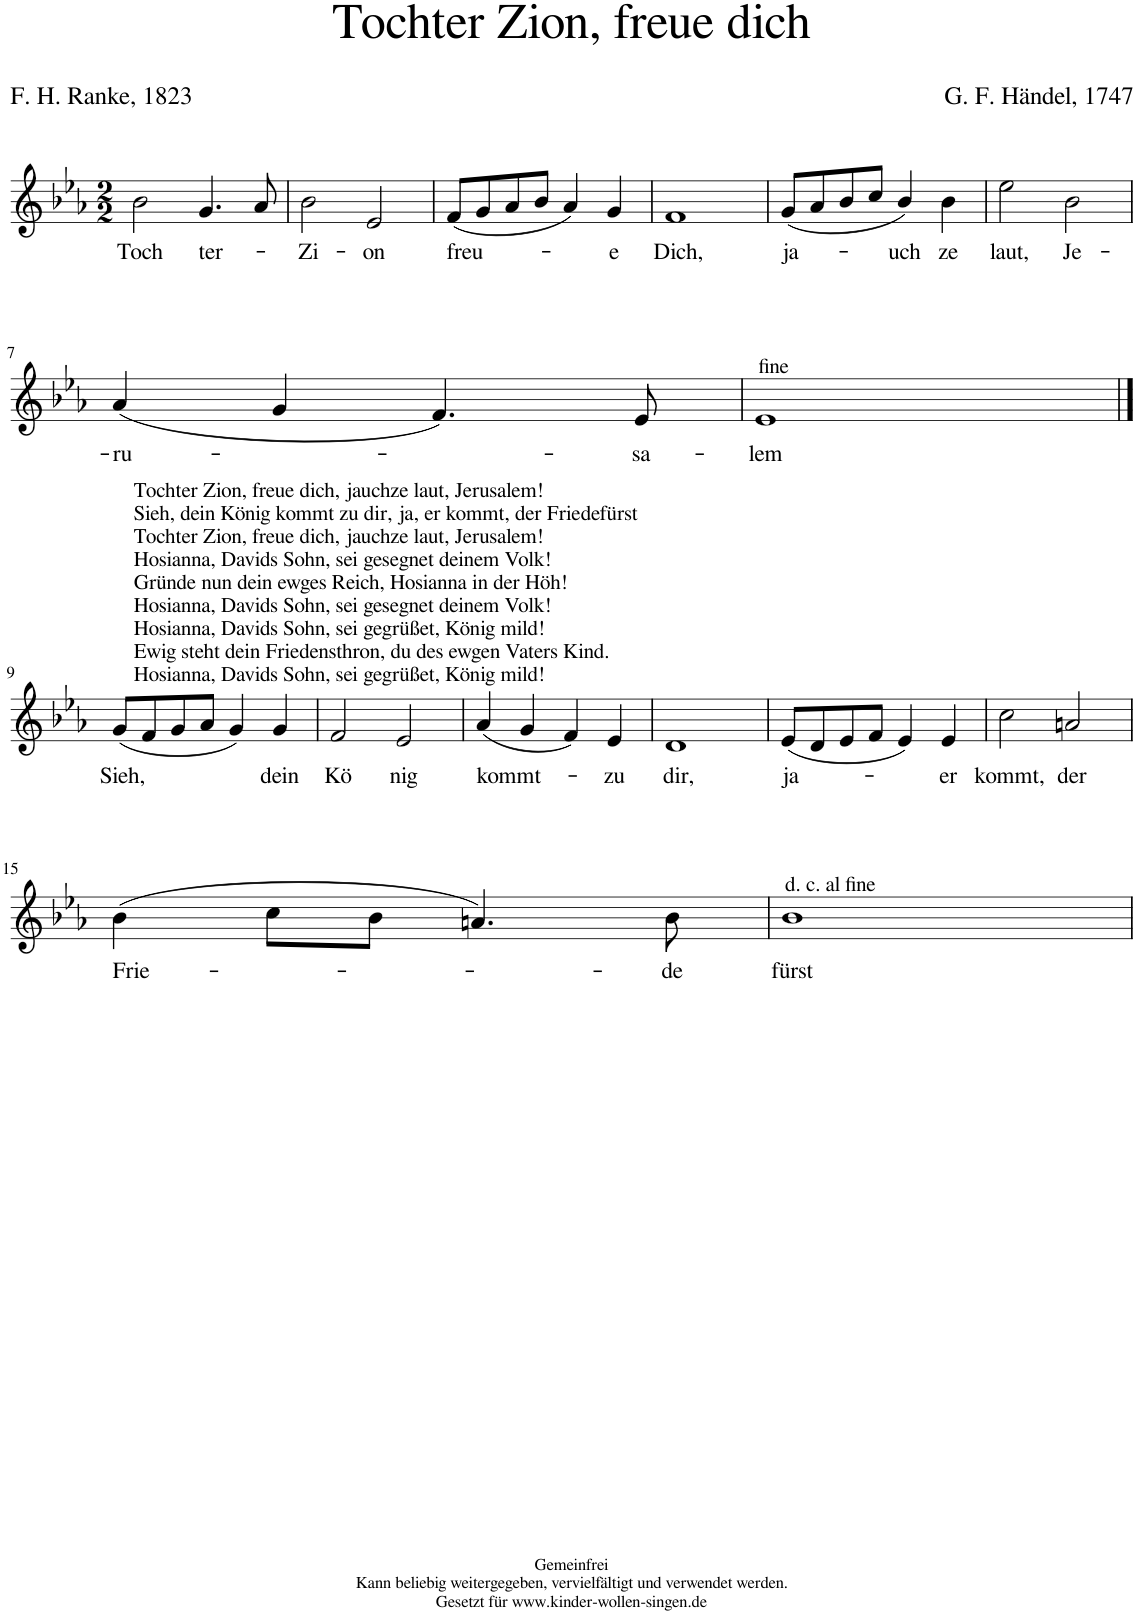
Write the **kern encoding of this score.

**kern	**text
*part1	*part1
*staff1	*staff1
*I"Voice	*
*clefG2	*
*k[b-e-a-]	*
*M2/2	*
=1	=1
!	!LO:LY:b
2b-\	-Toch
!	!LO:LY:b
4.g/	ter-
8a-/	.
=2	=2
!	!LO:LY:b
2b-\	Zi-
!	!LO:LY:b
2e-/	on
=3	=3
!	!LO:LY:b
(8f/L	freu-
8g/	.
8a-/	.
8b-/J	.
4a-/)	.
!	!LO:LY:b
4g/	e
=4	=4
!	!LO:LY:b
1f	Dich,
=5	=5
!	!LO:LY:b
(8g/L	ja-
8a-/	.
8b-/	.
8cc/J	.
!	!LO:LY:b
4b-/)	uch
!	!LO:LY:b
4b-\	ze
=6	=6
!	!LO:LY:b
2ee-\	laut,
!	!LO:LY:b
2b-\	Je-
!!LO:LB:g=z
=7	=7
!	!LO:LY:b
(4a-/	ru-
4g/	.
4.f/)	.
!	!LO:LY:b
8e-/	sa-
=8	=8
!	!LO:LY:b
1e-	lem
!!LO:LB:g=z
==9	==9
!LO:TX:a:t=Tochter Zion, freue dich, jauchze laut, Jerusalem!	!
!LO:TX:a:t=Sieh, dein König kommt zu dir, ja, er kommt, der Friedefürst	!
!LO:TX:a:t=Tochter Zion, freue dich, jauchze laut, Jerusalem!	!
!LO:TX:a:t=Hosianna, Davids Sohn, sei gesegnet deinem Volk!	!
!LO:TX:a:t=Gründe nun dein ewges Reich, Hosianna in der Höh!	!
!LO:TX:a:t=Hosianna, Davids Sohn, sei gesegnet deinem Volk!	!
!LO:TX:a:t=Hosianna, Davids Sohn, sei gegrüßet, König mild!	!
!LO:TX:a:t=Ewig steht dein Friedensthron, du des ewgen Vaters Kind.	!
!LO:TX:a:t=Hosianna, Davids Sohn, sei gegrüßet, König mild!	!
!	!LO:LY:b
(8g/L	Sieh,
8f/	.
8g/	.
8a-/J	.
4g/)	.
!	!LO:LY:b
4g/	dein
=10	=10
!	!LO:LY:b
2f/	Kö
!	!LO:LY:b
2e-/	nig
=11	=11
!	!LO:LY:b
(4a-/	kommt-
4g/	.
4f/)	.
!	!LO:LY:b
4e-/	zu
=12	=12
!	!LO:LY:b
1d	dir,
=13	=13
!	!LO:LY:b
(8e-/L	ja-
8d/	.
8e-/	.
8f/J	.
4e-/)	.
!	!LO:LY:b
4e-/	er
=14	=14
!	!LO:LY:b
2cc\	kommt,
!	!LO:LY:b
2an/	der
!!LO:LB:g=z
=15	=15
!	!LO:LY:b
(4b-\	Frie-
8cc\L	.
8b-\J	.
4.an/)	.
!	!LO:LY:b
8b-\	de
=16	=16
!	!LO:LY:b
1b-	fürst
=	=
*-	*-
